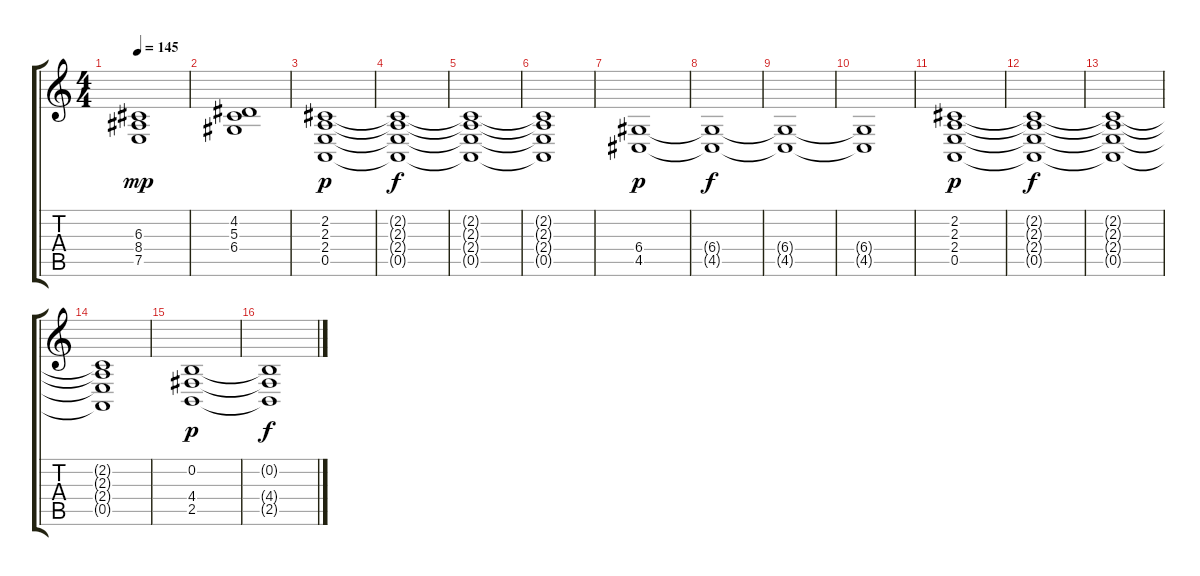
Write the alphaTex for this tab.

\track "" {instrument pad2warm}
\staff {score tabs}
\tuning (E4 B3 G3 D3 A2 E2) {hide}
\ts (4 4)
\tempo 145
\clef g2
\ks c
(6.3 8.4 7.5).1{dy mp} |
(4.2 5.3 6.4).1 |
(2.2 2.3 2.4 0.5).1{dy p} |
(2.2{t} 2.3{t} 2.4{t} 0.5{t}).1{dy f} |
(2.2{t} 2.3{t} 2.4{t} 0.5{t}).1 |
(2.2{t} 2.3{t} 2.4{t} 0.5{t}).1 |
(6.4 4.5).1{dy p} |
(6.4{t} 4.5{t}).1{dy f} |
(6.4{t} 4.5{t}).1 |
(6.4{t} 4.5{t}).1 |
(2.2 2.3 2.4 0.5).1{dy p} |
(2.2{t} 2.3{t} 2.4{t} 0.5{t}).1{dy f} |
(2.2{t} 2.3{t} 2.4{t} 0.5{t}).1 |
(2.2{t} 2.3{t} 2.4{t} 0.5{t}).1 |
(0.2 4.4 2.5).1{dy p} |
(0.2{t} 4.4{t} 2.5{t}).1{dy f}
